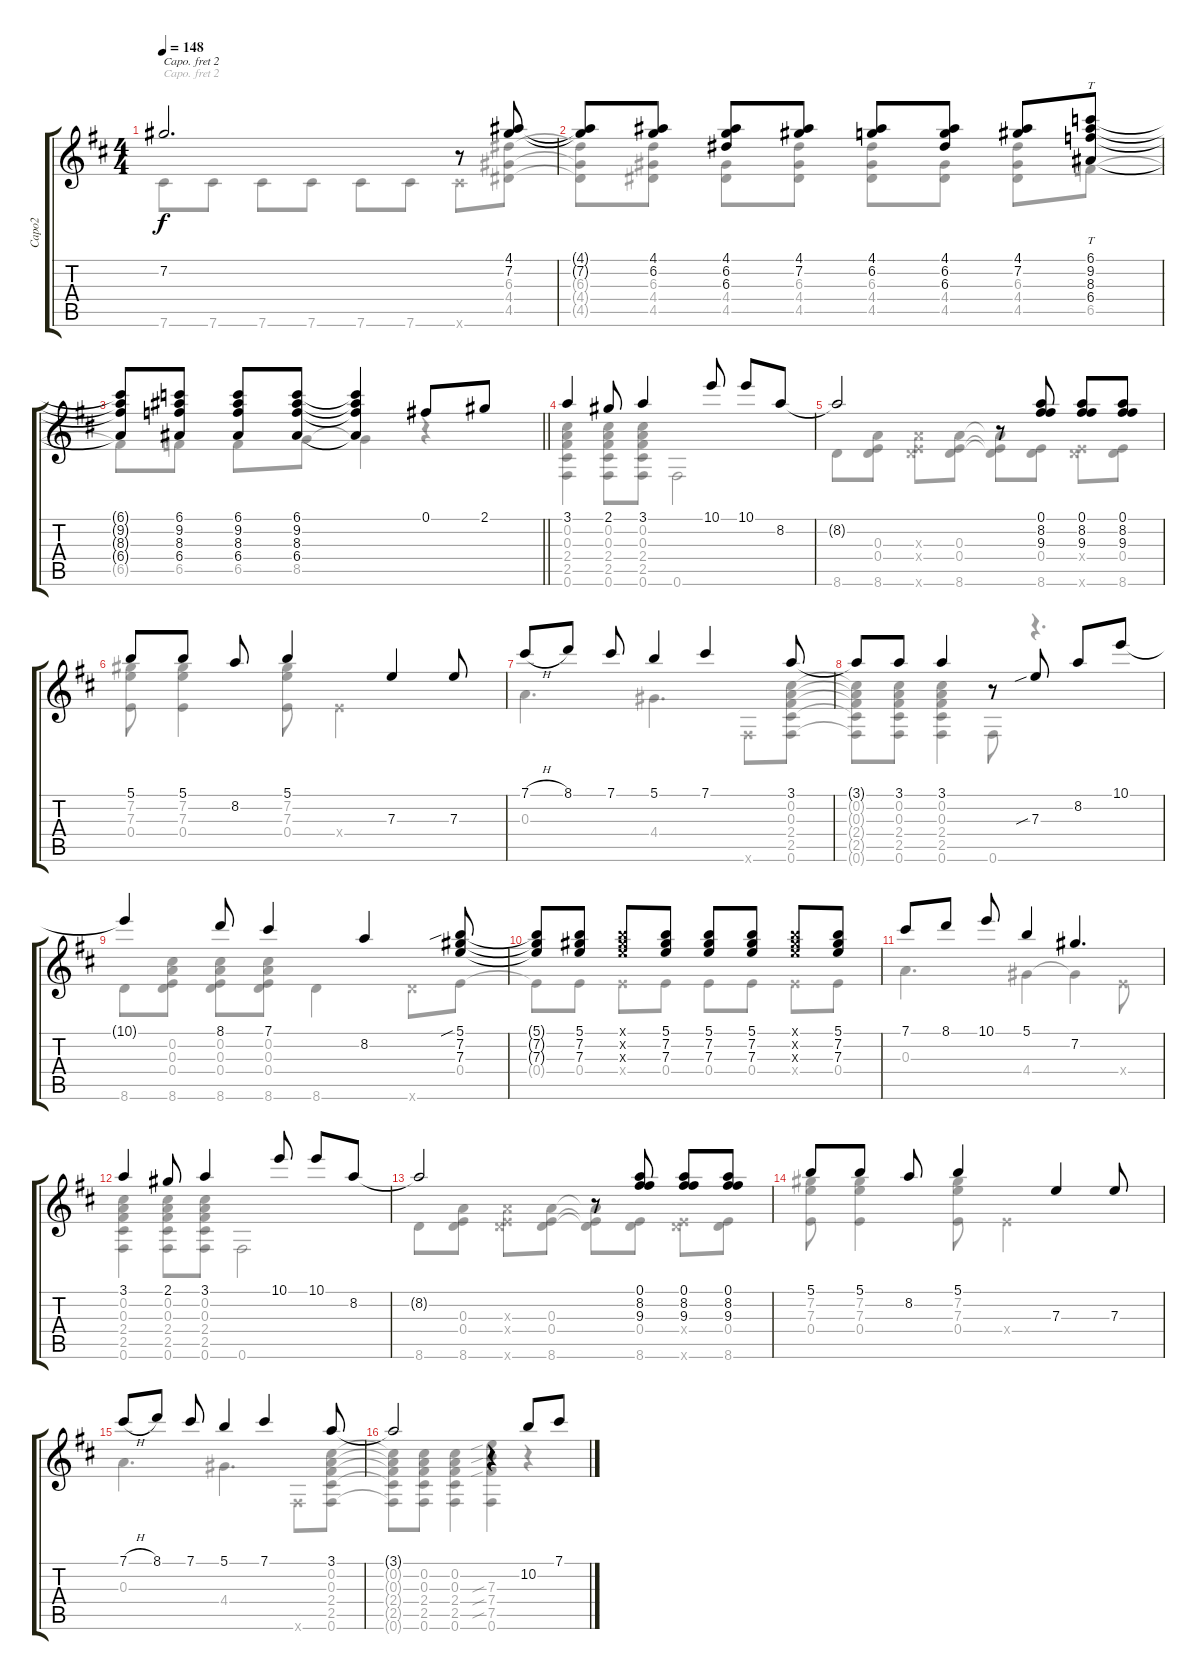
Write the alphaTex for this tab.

\track ("Capo2" "Capo2") {instrument acousticguitarsteel}
\staff {score tabs}
\capo 2
\tuning (E4 B3 G3 D3 A2 E2) {hide}
\voice
\ts (4 4)
\tempo 148
\clef g2
\ks d
7.2{t}.2{d dy f} r.8 (4.1 7.2).8 |
(4.1{t} 7.2{t}).8 (4.1 6.2).8 (4.1 6.2 6.3).8 (4.1 7.2).8 (4.1 6.2).8 (4.1 6.2 6.3).8 (4.1 7.2).8 (6.1 9.2 8.3 6.4).8{tt} |
\barLineRight lightlight
(6.1{t} 9.2{t} 8.3{t} 6.4{t}).8 (6.1 9.2 8.3 6.4).8 (6.1 9.2 8.3 6.4).8 (6.1 9.2 8.3 6.4).8 (6.1{t} 9.2{t} 8.3{t} 6.4{t}).4 0.1.8 2.1.8 |
3.1.4 2.1.8 3.1.4 10.1.8 10.1.8 8.2.8 |
8.2{t}.2 r.8 (0.1 8.2 9.3).8 (0.1 8.2 9.3).8 (0.1 8.2 9.3).8 |
5.1.8 5.1.8 8.2.8 5.1.4 7.3.4 7.3.8 |
7.1{h}.8 8.1.8 7.1.8 5.1.4 7.1.4 3.1.8 |
3.1{t}.8 3.1.8 3.1.4 r.8 7.3{sib}.8 8.2.8 10.1.8 |
10.1{t}.4 8.1.8 7.1.4 8.2.4 (5.1{sib} 7.2 7.3).8 |
(5.1{t} 7.2{t} 7.3{t}).8 (5.1 7.2 7.3).8 (5.1{x} 7.2{x} 7.3{x}).8 (5.1 7.2 7.3).8 (5.1 7.2 7.3).8 (5.1 7.2 7.3).8 (5.1{x} 7.2{x} 7.3{x}).8 (5.1 7.2 7.3).8 |
7.1.8 8.1.8 10.1.8 5.1.4 7.2.4{d} |
3.1.4 2.1.8 3.1.4 10.1.8 10.1.8 8.2.8 |
8.2{t}.2 r.8 (0.1 8.2 9.3).8 (0.1 8.2 9.3).8 (0.1 8.2 9.3).8 |
5.1.8 5.1.8 8.2.8 5.1.4 7.3.4 7.3.8 |
7.1{h}.8 8.1.8 7.1.8 5.1.4 7.1.4 3.1.8 |
3.1{t}.2 r.4 10.2.8 7.1.8
\voice
\clef g2
\ottava regular
\simile none
\ks d
7.6.8{dy f} 7.6.8 7.6.8 7.6.8 7.6.8 7.6.8 7.6{x}.8 (6.3 4.4 4.5).8 |
(6.3{t} 4.4{t} 4.5{t}).8 (6.3 4.4 4.5).8 (4.4 4.5).8 (6.3 4.4 4.5).8 (6.3 4.4 4.5).8 (4.4 4.5).8 (6.3 4.4 4.5).8 6.5.8 |
\barLineRight lightlight
6.5{t}.8 6.5.8 6.5.8 8.5.8 8.5{t}.4 r.4 |
(0.2 0.3 2.4 2.5 0.6).4 (0.2 0.3 2.4 2.5 0.6).8 (0.2 0.3 2.4 2.5 0.6).8 0.6.2 |
8.6.8 (0.3 0.4 8.6).8 (0.3{x} 0.4{x} 8.6{x}).8 (0.3 0.4 8.6).8 (0.3{t} 0.4{t} 8.6{t}).8 (0.4 8.6).8 (0.4{x} 8.6{x}).8 (0.4 8.6).8 |
(7.2 7.3 0.4).8 (7.2 7.3 0.4).4 (7.2 7.3 0.4).8 0.4{x}.2 |
0.3.4{d} 4.4.4{d} 0.6{x}.8 (0.2 0.3 2.4 2.5 0.6).8 |
(0.2{t} 0.3{t} 2.4{t} 2.5{t} 0.6{t}).8 (0.2 0.3 2.4 2.5 0.6).8 (0.2 0.3 2.4 2.5 0.6).4 0.6.8 r.4{d} |
8.6.8 (0.2 0.3 0.4 8.6).8 (0.2 0.3 0.4 8.6).8 (0.2 0.3 0.4 8.6).8 8.6.4 8.6{x}.8 0.4.8 |
0.4{t}.8 0.4.8 0.4{x}.8 0.4.8 0.4.8 0.4.8 0.4{x}.8 0.4.8 |
0.3.4{d} 4.4.4 4.4{t}.4 0.4{x}.8 |
(0.2 0.3 2.4 2.5 0.6).4 (0.2 0.3 2.4 2.5 0.6).8 (0.2 0.3 2.4 2.5 0.6).8 0.6.2 |
8.6.8 (0.3 0.4 8.6).8 (0.3{x} 0.4{x} 8.6{x}).8 (0.3 0.4 8.6).8 (0.3{t} 0.4{t} 8.6{t}).8 (0.4 8.6).8 (0.4{x} 8.6{x}).8 (0.4 8.6).8 |
(7.2 7.3 0.4).8 (7.2 7.3 0.4).4 (7.2 7.3 0.4).8 0.4{x}.2 |
0.3.4{d} 4.4.4{d} 0.6{x}.8 (0.2 0.3 2.4 2.5 0.6).8 |
(0.2{t} 0.3{t} 2.4{t} 2.5{t} 0.6{t}).8 (0.2 0.3 2.4 2.5 0.6).8 (0.2 0.3 2.4 2.5 0.6).4 (7.3{sib} 7.4{sib} 7.5{sib} 0.6).4 r.4
